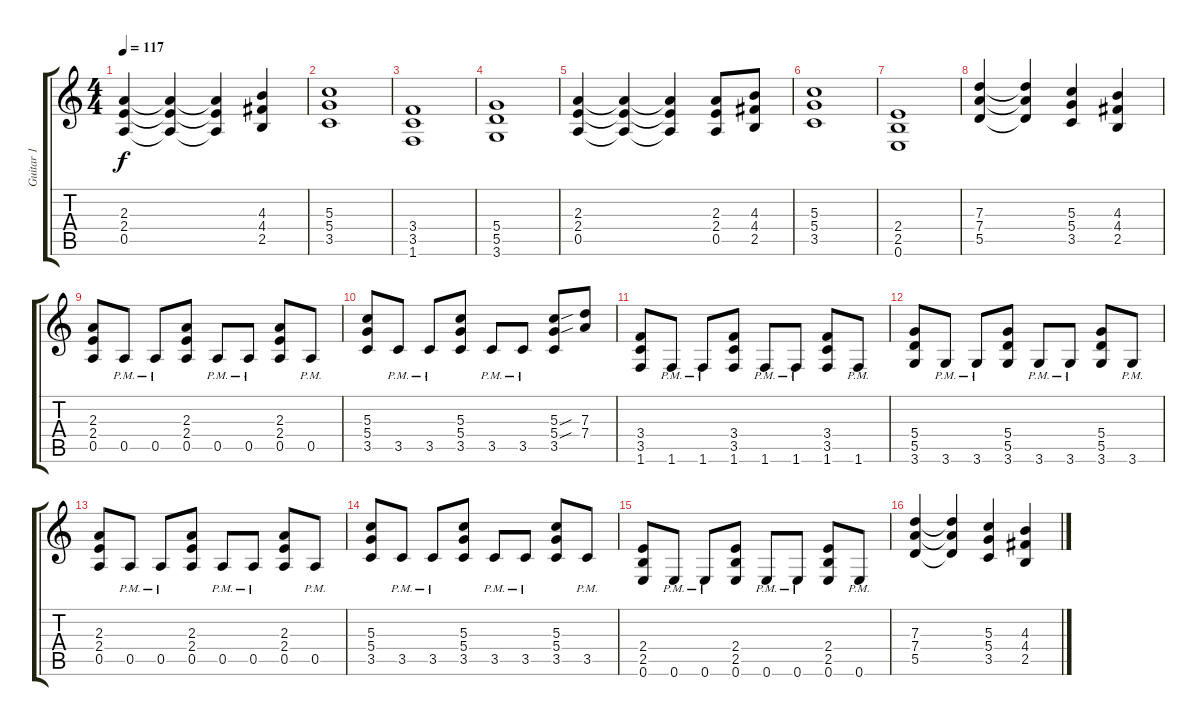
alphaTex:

\track ("Guitar 1" "Guitar 1") {instrument distortionguitar}
\staff {score tabs}
\tuning (E4 B3 G3 D3 A2 E2) {hide}
\ts (4 4)
\tempo 117
\clef g2
\ks c
(2.3 2.4 0.5).4{dy f instrument distortionguitar} (2.3{t} 2.4{t} 0.5{t}).4 (2.3{t} 2.4{t} 0.5{t}).4 (4.3 4.4 2.5).4 |
(5.3 5.4 3.5).1 |
(3.4 3.5 1.6).1 |
(5.4 5.5 3.6).1 |
(2.3 2.4 0.5).4 (2.3{t} 2.4{t} 0.5{t}).4 (2.3{t} 2.4{t} 0.5{t}).4 (2.3 2.4 0.5).8 (4.3 4.4 2.5).8 |
(5.3 5.4 3.5).1 |
(2.4 2.5 0.6).1 |
(7.3 7.4 5.5).4 (7.3{t} 7.4{t} 5.5{t}).4 (5.3 5.4 3.5).4 (4.3 4.4 2.5).4 |
(2.3 2.4 0.5).8 0.5{pm}.8 0.5{pm}.8 (2.3 2.4 0.5).8 0.5{pm}.8 0.5{pm}.8 (2.3 2.4 0.5).8 0.5{pm}.8 |
(5.3 5.4 3.5).8 3.5{pm}.8 3.5{pm}.8 (5.3 5.4 3.5).8 3.5{pm}.8 3.5{pm}.8 (5.3{sou} 5.4{sou} 3.5).8 (7.3 7.4).8 |
(3.4 3.5 1.6).8 1.6{pm}.8 1.6{pm}.8 (3.4 3.5 1.6).8 1.6{pm}.8 1.6{pm}.8 (3.4 3.5 1.6).8 1.6{pm}.8 |
(5.4 5.5 3.6).8 3.6{pm}.8 3.6{pm}.8 (5.4 5.5 3.6).8 3.6{pm}.8 3.6{pm}.8 (5.4 5.5 3.6).8 3.6{pm}.8 |
(2.3 2.4 0.5).8 0.5{pm}.8 0.5{pm}.8 (2.3 2.4 0.5).8 0.5{pm}.8 0.5{pm}.8 (2.3 2.4 0.5).8 0.5{pm}.8 |
(5.3 5.4 3.5).8 3.5{pm}.8 3.5{pm}.8 (5.3 5.4 3.5).8 3.5{pm}.8 3.5{pm}.8 (5.3 5.4 3.5).8 3.5{pm}.8 |
(2.4 2.5 0.6).8 0.6{pm}.8 0.6{pm}.8 (2.4 2.5 0.6).8 0.6{pm}.8 0.6{pm}.8 (2.4 2.5 0.6).8 0.6{pm}.8 |
(7.3 7.4 5.5).4 (7.3{t} 7.4{t} 5.5{t}).4 (5.3 5.4 3.5).4 (4.3 4.4 2.5).4
